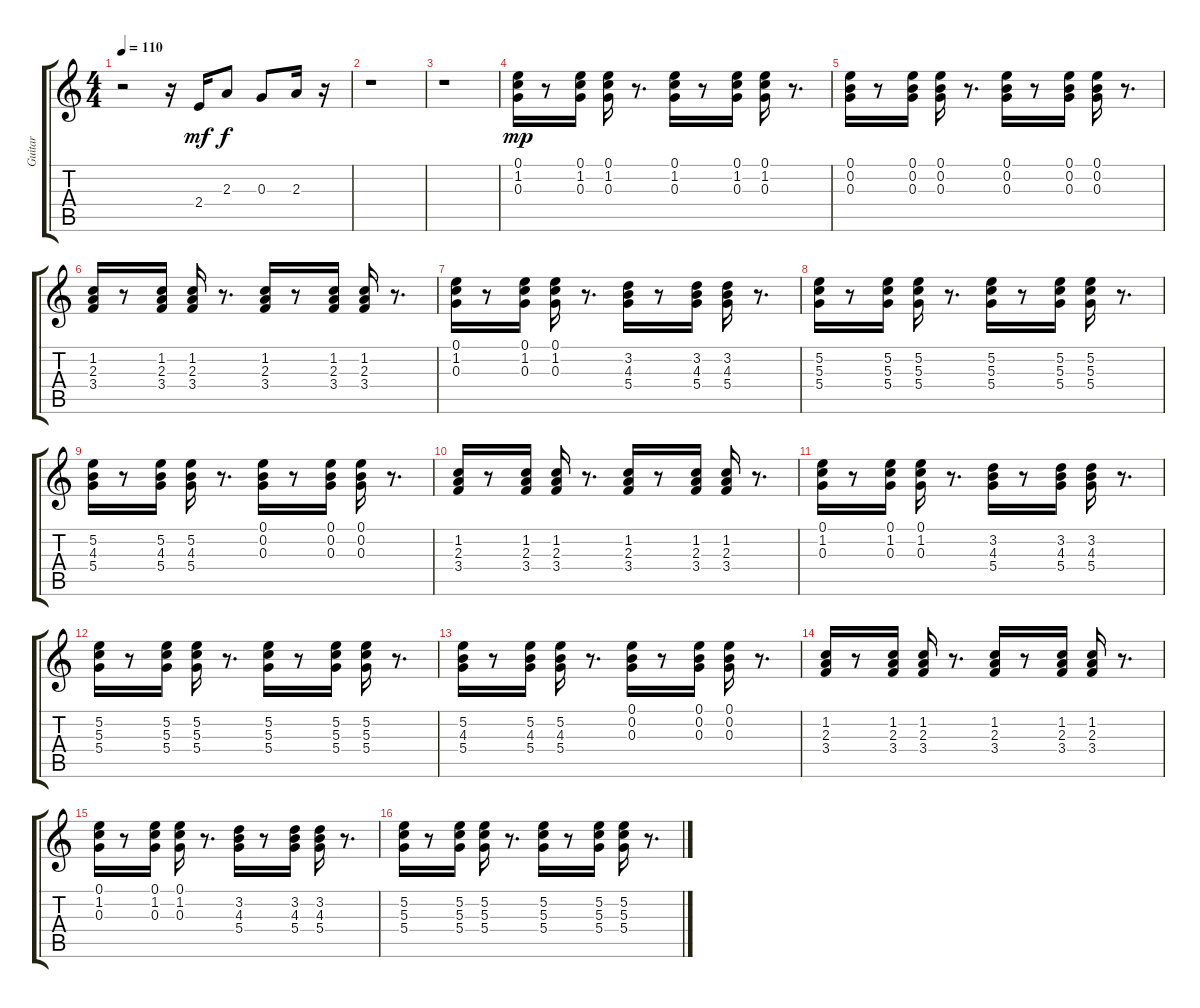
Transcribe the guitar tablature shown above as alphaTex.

\track ("Guitar  " "Guitar  ") {instrument acousticguitarsteel}
\staff {score tabs}
\tuning (E4 B3 G3 D3 A2 E2) {hide}
\ts (4 4)
\tempo 110
\clef g2
\ks c
r.2{dy f} r.16 2.4.16{dy mf} 2.3.8{dy f} 0.3.8 2.3.16 r.16 |
r.1 |
r.1 |
(0.1 1.2 0.3).16{dy mp} r.8 (0.1 1.2 0.3).16 (0.1 1.2 0.3).16 r.8{d} (0.1 1.2 0.3).16 r.8 (0.1 1.2 0.3).16 (0.1 1.2 0.3).16 r.8{d} |
(0.1 0.2 0.3).16 r.8 (0.1 0.2 0.3).16 (0.1 0.2 0.3).16 r.8{d} (0.1 0.2 0.3).16 r.8 (0.1 0.2 0.3).16 (0.1 0.2 0.3).16 r.8{d} |
(1.2 2.3 3.4).16 r.8 (1.2 2.3 3.4).16 (1.2 2.3 3.4).16 r.8{d} (1.2 2.3 3.4).16 r.8 (1.2 2.3 3.4).16 (1.2 2.3 3.4).16 r.8{d} |
(0.1 1.2 0.3).16 r.8 (0.1 1.2 0.3).16 (0.1 1.2 0.3).16 r.8{d} (3.2 4.3 5.4).16 r.8 (3.2 4.3 5.4).16 (3.2 4.3 5.4).16 r.8{d} |
(5.2 5.3 5.4).16 r.8 (5.2 5.3 5.4).16 (5.2 5.3 5.4).16 r.8{d} (5.2 5.3 5.4).16 r.8 (5.2 5.3 5.4).16 (5.2 5.3 5.4).16 r.8{d} |
(5.2 4.3 5.4).16 r.8 (5.2 4.3 5.4).16 (5.2 4.3 5.4).16 r.8{d} (0.1 0.2 0.3).16 r.8 (0.1 0.2 0.3).16 (0.1 0.2 0.3).16 r.8{d} |
(1.2 2.3 3.4).16 r.8 (1.2 2.3 3.4).16 (1.2 2.3 3.4).16 r.8{d} (1.2 2.3 3.4).16 r.8 (1.2 2.3 3.4).16 (1.2 2.3 3.4).16 r.8{d} |
(0.1 1.2 0.3).16 r.8 (0.1 1.2 0.3).16 (0.1 1.2 0.3).16 r.8{d} (3.2 4.3 5.4).16 r.8 (3.2 4.3 5.4).16 (3.2 4.3 5.4).16 r.8{d} |
(5.2 5.3 5.4).16 r.8 (5.2 5.3 5.4).16 (5.2 5.3 5.4).16 r.8{d} (5.2 5.3 5.4).16 r.8 (5.2 5.3 5.4).16 (5.2 5.3 5.4).16 r.8{d} |
(5.2 4.3 5.4).16 r.8 (5.2 4.3 5.4).16 (5.2 4.3 5.4).16 r.8{d} (0.1 0.2 0.3).16 r.8 (0.1 0.2 0.3).16 (0.1 0.2 0.3).16 r.8{d} |
(1.2 2.3 3.4).16 r.8 (1.2 2.3 3.4).16 (1.2 2.3 3.4).16 r.8{d} (1.2 2.3 3.4).16 r.8 (1.2 2.3 3.4).16 (1.2 2.3 3.4).16 r.8{d} |
(0.1 1.2 0.3).16 r.8 (0.1 1.2 0.3).16 (0.1 1.2 0.3).16 r.8{d} (3.2 4.3 5.4).16 r.8 (3.2 4.3 5.4).16 (3.2 4.3 5.4).16 r.8{d} |
(5.2 5.3 5.4).16 r.8 (5.2 5.3 5.4).16 (5.2 5.3 5.4).16 r.8{d} (5.2 5.3 5.4).16 r.8 (5.2 5.3 5.4).16 (5.2 5.3 5.4).16 r.8{d}
